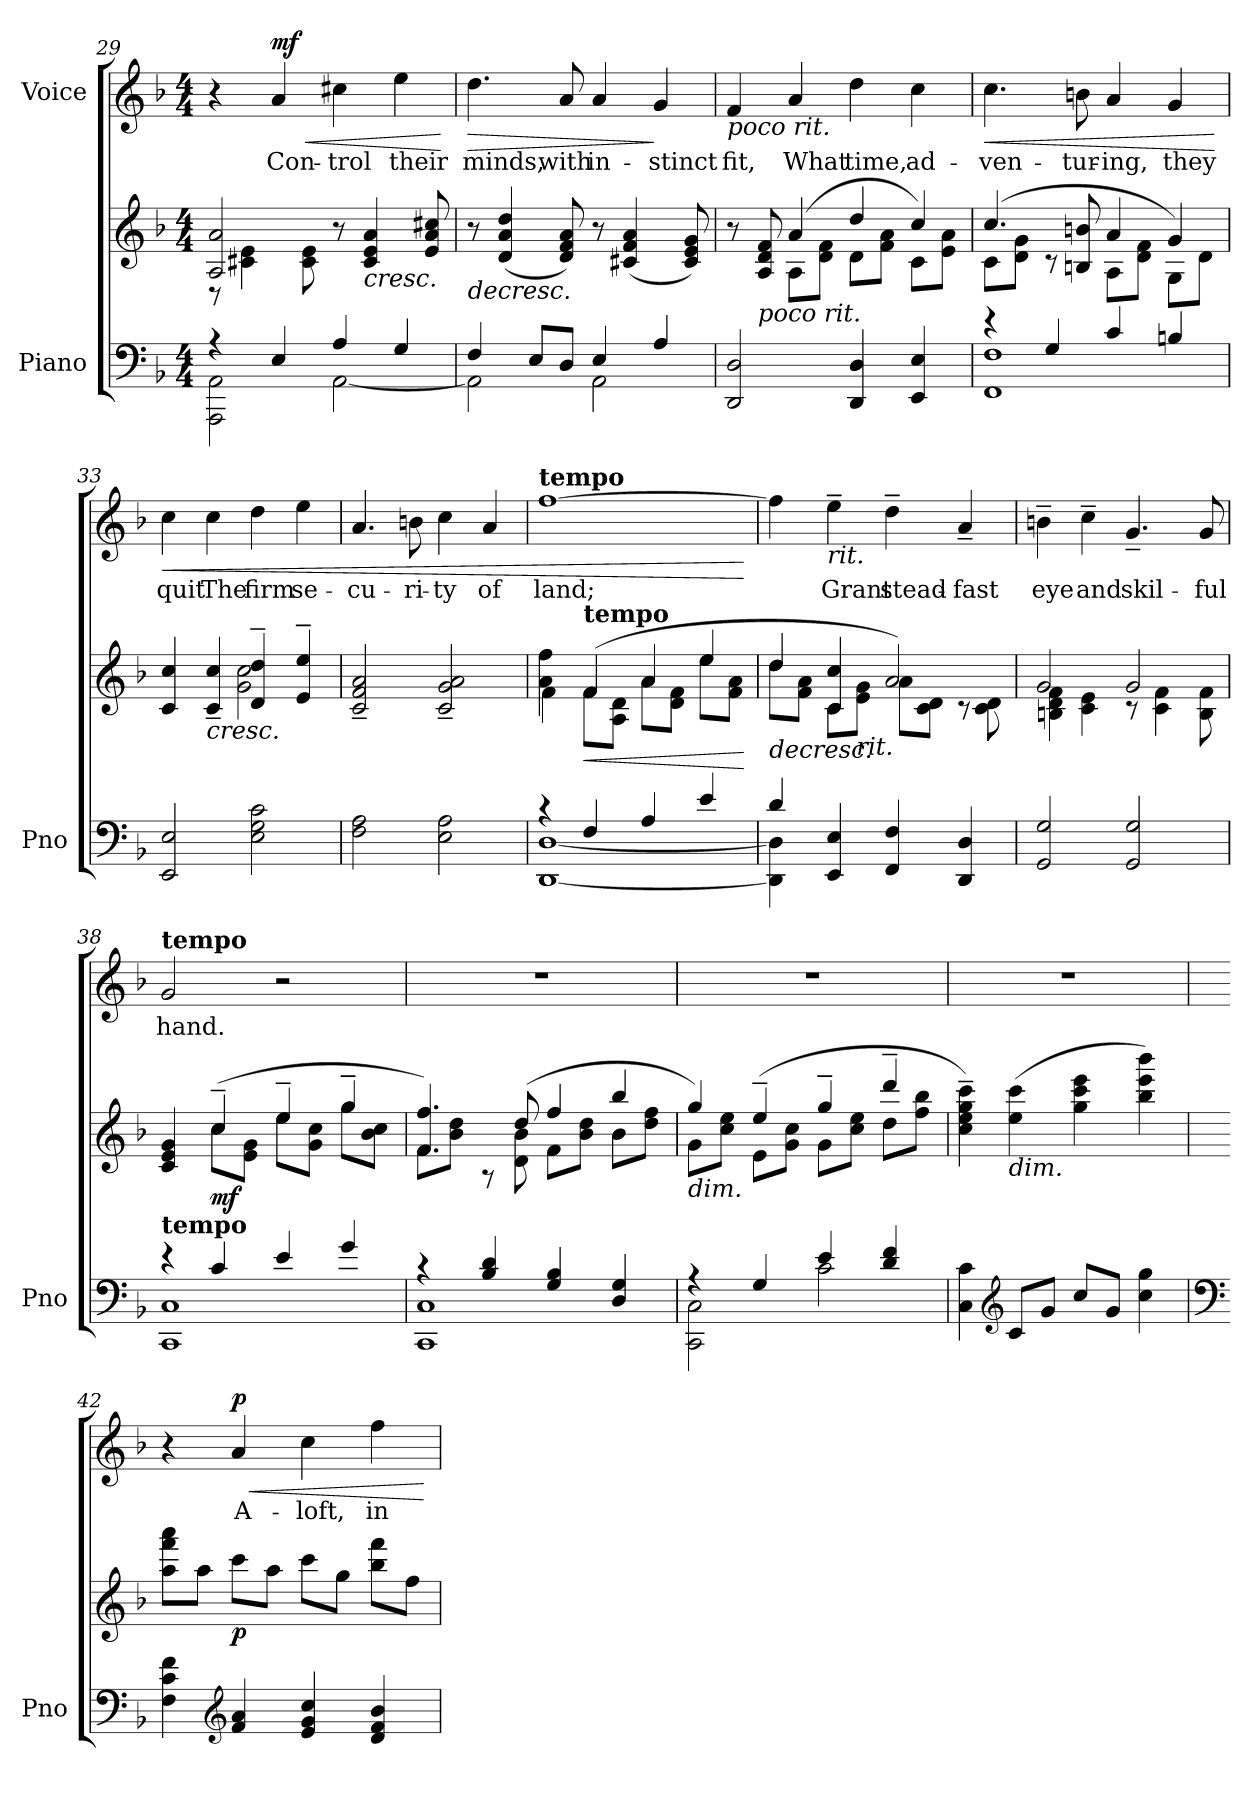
**kern	**kern	**dynam	**kern	**text	**dynam
*part2	*part2	*part2	*part1	*part1	*part1
*staff3	*staff2	*staff2/3	*staff1	*staff1	*staff1
*I"Piano	*	*	*I"Voice	*	*
*I'Pno	*	*	*	*	*
*clefF4	*clefG2	*	*clefG2	*	*
*k[b-]	*k[b-]	*	*k[b-]	*	*
*M4/4	*M4/4	*	*M4/4	*	*
=29	=29	=29	=29	=29	=29
*^	*^	*	*	*	*
4r	2AAA\ 2AA\	2A/ 2a/	8r	.	4r	.	.
.	.	.	4c#X\ 4e\	.	.	.	.
!	!	!	!	!	!	!LO:LY:b	!LO:HP:b
!	!	!	!	!	!	!	!LO:DY:n=1:a
4E/	.	.	.	.	4a/	Con-	< mf
.	.	.	8c#\ 8e\	.	.	.	.
!	!	!	!	!	!	!LO:LY:b	!
4A/	[2AA\	8r	2ryy	.	4cc#X\	-trol	.
!	!	!	!	!LO:HP:b	!	!	!
.	.	4c#/ 4e/ 4a/	.	<	.	.	.
!	!	!	!	!	!	!LO:LY:b	!
4G/	.	.	.	.	4ee\	their	.
.	.	8e/ 8a/ 8cc#X/	.	.	.	.	.
*v	*v	*	*	*	*	*	*
*	*v	*v	*	*	*	*
.	.	.	.	.	[
=30	=30	=30	=30	=30	=30
*^	*	*	*	*	*
!	!	!	!LO:HP:b	!	!LO:LY:b	!LO:HP:b
4F/	2AA\]	8r	>	4.dd\	minds,	>
.	.	(>4d/ 4a/ 4dd/	.	.	.	.
8E/L	.	.	.	.	.	.
!	!	!	!	!	!LO:LY:b	!
8D/J	.	8d/ 8f/ 8a/)	.	8a/	with	.
!	!	!	!	!	!LO:LY:b	!
4E/	2AA\	8r	.	4a/	in-	.
.	.	(>4c#X/ 4f/ 4a/	[	.	.	.
!	!	!	!	!	!LO:LY:b	!
4A/	.	.	.	4g/	-stinct	]
.	.	8c#/ 8e/ 8g/)	.	.	.	.
*v	*v	*	*	*	*	*
!!LO:LB:g=z
=31	=31	=31	=31	=31	=31
*	*^	*	*	*	*
!	!	!	!	!LO:TX:b:i:t=poco rit.	!	!
!	!	!	!	!	!LO:LY:b	!
2DD/ 2D/	8r	4ryy	.	4f/	fit,	.
!	!LO:TX:b:i:t=poco rit.	!	!	!	!	!
.	8A/ 8d/ 8f/	.	.	.	.	.
!	!	!	!	!	!LO:LY:b	!
.	(4a/	8A\L	.	4a/	What	.
.	.	8d\ 8f\J	.	.	.	.
!	!	!	!	!	!LO:LY:b	!
4DD/ 4D/	4dd/	8d\L	.	4dd\	time,	.
.	.	8f\ 8a\J	.	.	.	.
!	!	!	!	!	!LO:LY:b	!
4EE/ 4E/	4cc/)	8c\L	.	4cc\	ad-	.
.	.	8e\ 8a\J	.	.	.	.
=32	=32	=32	=32	=32	=32	=32
*^	*	*	*	*	*	*
!	!	!	!	!	!	!LO:LY:b	!LO:HP:b
4r	1FF 1F	(4.cc/	8c\L	.	4.cc\	-ven-	<
.	.	.	8d\ 8g\J	.	.	.	.
4G/	.	.	8r	.	.	.	.
!	!	!	!	!	!	!LO:LY:b	!
.	.	8Bn/ 8bn/	8ryy	.	8bn\	-tur-	.
!	!	!	!	!	!	!LO:LY:b	!
4c/	.	4a/	8A\L	.	4a/	-ing,	.
.	.	.	8d\ 8f\J	.	.	.	.
!	!	!	!	!	!	!LO:LY:b	!
4Bn/	.	4g/)	8G\L	.	4g/	they	.
.	.	.	8d\J	.	.	.	.
*v	*v	*	*	*	*	*	*
*	*v	*v	*	*	*	*
.	.	.	.	.	[
=33	=33	=33	=33	=33	=33
*	*^	*	*	*	*
!	!	!	!	!	!LO:LY:b	!LO:HP:b
2EE/ 2E/	4c/ 4cc/	2ryy	.	4cc\	quit	<
!	!	!	!LO:HP:b	!	!LO:LY:b	!
.	4c/~> 4cc/~>	.	<	4cc\	The	.
!	!	!	!	!	!LO:LY:b	!
2E\ 2G\ 2c\	4d/~ 4dd/~	2g\ 2cc\	.	4dd\	firm	.
!	!	!	!	!	!LO:LY:b	!
.	4e/~ 4ee/~	.	.	4ee\	se-	.
*	*v	*v	*	*	*	*
=34	=34	=34	=34	=34	=34
!	!	!	!	!LO:LY:b	!
2F\ 2A\	2c/~> 2f/~> 2a/~>	.	4.a/	-cu-	.
!	!	!	!	!LO:LY:b	!
.	.	.	8bn\	-ri-	.
!	!	!	!	!LO:LY:b	!
2E\ 2A\	2c/~> 2g/~> 2a/~>	]	4cc\	-ty	.
!	!	!	!	!LO:LY:b	!
.	.	.	4a/	of	.
!!LO:PB:g=z
=35	=35	=35	=35	=35	=35
*^	*^	*	*	*	*
!	!	!	!	!	!LO:TX:a:B:t=tempo	!	!
!	!	!	!	!	!	!LO:LY:b	!
4r	[1DD [1D	4a\ 4ff\	4f\	.	[1ff	land;	.
!	!	!LO:TX:a:B:t=tempo	!	!	!	!	!
!	!	!	!	!LO:HP:b	!	!	!
4F/	.	(4f/	8f\L	<	.	.	.
.	.	.	8A\ 8d\J	.	.	.	.
4A/	.	4a/	8a\L	.	.	.	.
.	.	.	8d\ 8f\J	.	.	.	.
4e/	.	4ee/	8ee\L	.	.	.	.
.	.	.	8f\ 8a\J	.	.	.	.
*v	*v	*	*	*	*	*	*
*	*v	*v	*	*	*	*
.	.	[	.	.	[
=36	=36	=36	=36	=36	=36
*^	*	*	*	*	*
!	!	!	!LO:HP:b	!	!	!
*	*	*^	*	*	*	*
4d/	4DD\] 4D\]	4dd/	8dd\L	>	4ff\]	.	.
.	.	.	8f\ 8a\J	.	.	.	.
!	!	!	!	!	!LO:TX:b:i:t=rit.	!	!
!	!	!	!	!	!	!LO:LY:b	!
4EE/ 4E/	2.ryy	4c/ 4cc/	8c\L	.	4ee~\	Grant	.
!	!	!	!LO:TX:b:i:t=rit.	!	!	!	!
.	.	.	8e\ 8g\J	[	.	.	.
!	!	!	!	!	!	!LO:LY:b	!
4FF/ 4F/	.	2a/)	8a\L	.	4dd~\	stead-	.
.	.	.	8c\ 8d\J	.	.	.	.
!	!	!	!	!	!	!LO:LY:b	!
4DD/ 4D/	.	.	8r	.	4a~>/	-fast	.
.	.	.	8c\ 8d\	.	.	.	.
*v	*v	*	*	*	*	*	*
!!LO:LB:g=z
=37	=37	=37	=37	=37	=37	=37
!	!	!	!	!	!LO:LY:b	!
2GG/ 2G/	2g/	4Bn\ 4d\ 4f\	.	4bn~\	eye	.
!	!	!	!	!	!LO:LY:b	!
.	.	4c\ 4e\	.	4cc~\	and	.
!	!	!	!	!	!LO:LY:b	!
2GG/ 2G/	2g/	8r	.	4.g~>/	skil-	.
.	.	4c\ 4f\	.	.	.	.
!	!	!	!	!	!LO:LY:b	!
.	.	8B\ 8f\	.	8g/	-ful	.
=38	=38	=38	=38	=38	=38	=38
*^	*	*	*	*	*	*
!	!	!	!	!	!LO:TX:a:B:t=tempo	!	!
!	!	!LO:TX:b:B:t=tempo	!	!	!	!	!
!	!	!	!	!	!	!LO:LY:b	!
4r	1CC 1C	4c/ 4e/ 4g/	4ryy	.	2g/	hand.	.
!	!	!	!	!LO:DY:b	!	!	!
4c/	.	(4cc~/	8cc\L	mf	.	.	.
.	.	.	8e\ 8g\J	.	.	.	.
4e/	.	4ee~/	8ee\L	.	2r	.	.
.	.	.	8g\ 8cc\J	.	.	.	.
4g/	.	4gg~/	8gg\L	.	.	.	.
.	.	.	8b-\ 8cc\J	.	.	.	.
!!LO:LB:g=z
=39	=39	=39	=39	=39	=39	=39	=39
4r	1CC 1C	4.f/ 4.ff/)	8f\L	.	1r	.	.
.	.	.	8b-\ 8dd\J	.	.	.	.
4B-/ 4d/	.	.	8r	.	.	.	.
.	.	(8dd/	8d\ 8b-\	.	.	.	.
4G/ 4B-/	.	4ff/	8f\L	.	.	.	.
.	.	.	8b-\ 8dd\J	.	.	.	.
4D/ 4G/	.	4bb-/	8b-\L	.	.	.	.
.	.	.	8dd\ 8ff\J	.	.	.	.
=40	=40	=40	=40	=40	=40	=40	=40
!	!	!LO:TX:b:i:t=dim.	!	!	!	!	!
4r	2CC\ 2C\	4gg/)	8g\L	.	1r	.	.
.	.	.	8cc\ 8ee\J	.	.	.	.
4G/	.	(4ee~/	8e\L	.	.	.	.
.	.	.	8g\ 8cc\J	.	.	.	.
4e/	2c\	4gg~/	8g\L	.	.	.	.
.	.	.	8cc\ 8ee\J	.	.	.	.
4d/ 4f/	.	4ddd~/	8dd\L	.	.	.	.
.	.	.	8ff\ 8bb-\J	.	.	.	.
*v	*v	*	*	*	*	*	*
*	*v	*v	*	*	*	*
!!LO:LB:g=z
=41	=41	=41	=41	=41	=41
4C\ 4c\	4cc\~> 4ee\~> 4gg\~> 4ccc\~>)	.	1r	.	.
*clefG2	*	*	*	*	*
!	!LO:TX:b:i:t=dim.	!	!	!	!
8c/L	(4ee\ 4ccc\	.	.	.	.
8g/J	.	.	.	.	.
8cc/L	4gg\ 4ccc\ 4eee\	.	.	.	.
8g/J	.	.	.	.	.
4cc\ 4gg\	4bb-\ 4eee\ 4bbb-\)	.	.	.	.
=42	=42	=42	=42	=42	=42
*clefF4	*	*	*	*	*
4F\ 4c\ 4f\	8aa\ 8fff\ 8aaa\L	.	4r	.	.
.	8aa\J	.	.	.	.
*clefG2	*	*	*	*	*
!	!	!LO:DY:b	!	!LO:LY:b	!LO:HP:b
!	!	!	!	!	!LO:DY:n=1:a
4f/ 4a/	8ccc\L	p	4a/	A-	< p
.	8aa\J	.	.	.	.
!	!	!	!	!LO:LY:b	!
4e/ 4g/ 4cc/	8ccc\L	.	4cc\	-loft,	.
.	8gg\J	.	.	.	.
!	!	!	!	!LO:LY:b	!
4d/ 4f/ 4b-/	8bb-\ 8fff\L	.	4ff\	in	.
.	8ff\J	.	.	.	.
.	.	]	.	.	[
=	=	=	=	=	=
*-	*-	*-	*-	*-	*-
